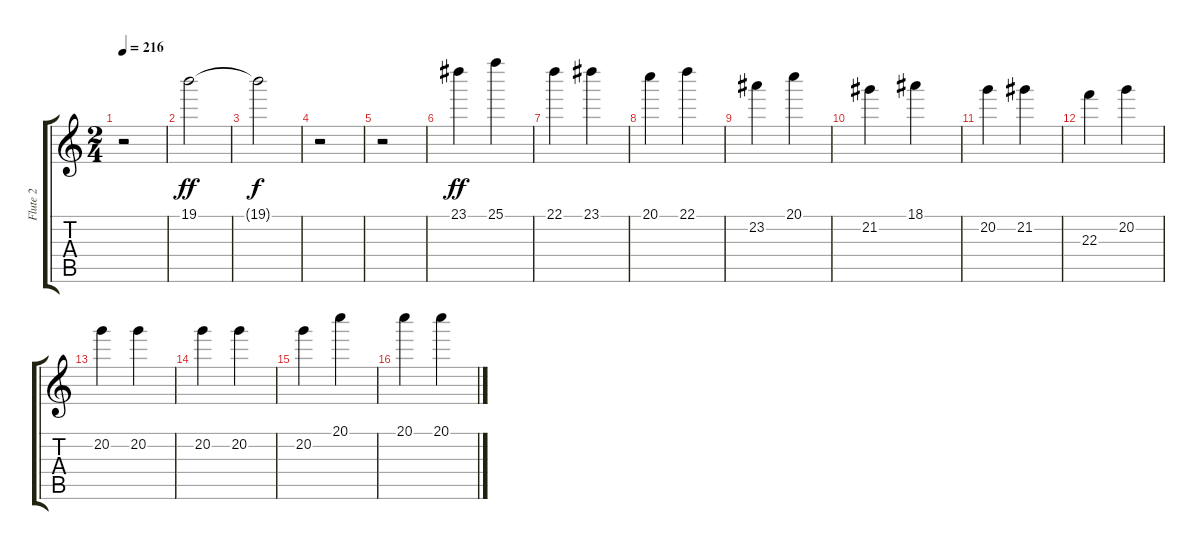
\track ("Flute 2" "Flute 2") {instrument acousticguitarnylon}
\staff {score tabs}
\tuning (E4 B3 G3 D3 A2 E2) {hide}
\ts (2 4)
\tempo 216
\clef g2
\ks c
r.2{dy f} |
19.1.2{dy ff} |
19.1{t}.2{dy f} |
r.2 |
r.2 |
23.1.4{dy ff} 25.1.4 |
22.1.4 23.1.4 |
20.1.4 22.1.4 |
23.2.4 20.1.4 |
21.2.4 18.1.4 |
20.2.4 21.2.4 |
22.3.4 20.2.4 |
20.2.4 20.2.4 |
20.2.4 20.2.4 |
20.2.4 20.1.4 |
20.1.4 20.1.4
